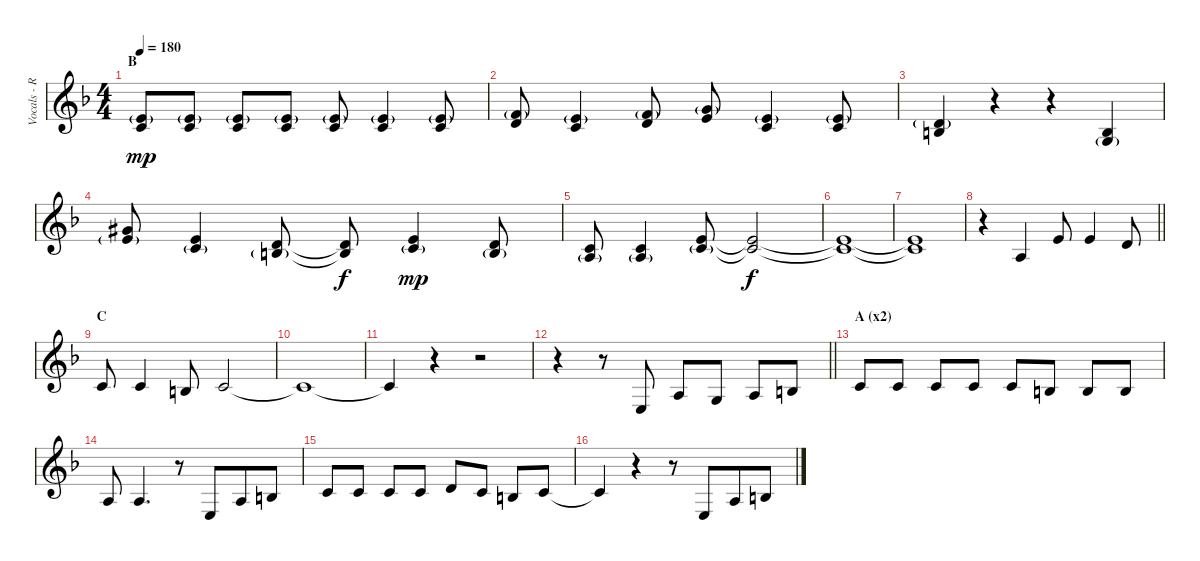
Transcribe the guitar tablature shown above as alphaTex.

\track ("Vocals - Ruki" "Vocals - R") {instrument lead6voice}
\staff {score}
\tuning (B3 Gb3 D3 A2 E2 B1) {hide}
\ts (4 4)
\section ("" "B")
\tempo 180
\clef g2
\ks f
(5.1{g} 6.2).8{dy mp} (5.1{g} 6.2).8 (5.1{g} 6.2).8 (5.1{g} 6.2).8 (5.1{g} 6.2).8 (5.1{g} 6.2).4 (5.1{g} 6.2).8 |
(6.1{g} 8.2).8 (5.1{g} 6.2).4 (6.1{g} 8.2).8 (8.1{g} 10.2).8 (5.1{g} 6.2).4 (5.1{g} 6.2).8 |
(3.1{g} 5.2).4 r.4 r.4 (0.1 1.2{g}).4 |
(9.1{acc #} 10.2{g}).8 (5.1 6.2{g}).4 (3.1 5.2{g}).8 (3.1{t} 5.2{t}).8{dy f} (5.1 6.2{g}).4{dy mp} (3.1 5.2{g}).8 |
(1.1 3.2{g}).8 (1.1 3.2{g}).4 (5.1 6.2{g}).8 (5.1{t} 6.2{t}).2{dy f} |
(5.1{t} 6.2{t}).1 |
(5.1{t} 6.2{t}).1 |
\barLineRight lightlight
r.4 3.2.4 5.1.8 5.1.4 3.1.8 |
\section ("" "C")
1.1.8 1.1.4 0.1.8 1.1.2 |
1.1{t}.1 |
1.1{t}.4 r.4 r.2 |
\barLineRight lightlight
r.4 r.8 2.3.8 3.2.8 1.2.8 3.2.8 0.1.8 |
\section ("" "A (x2)")
1.1.8 1.1.8 1.1.8 1.1.8 1.1.8 0.1.8 0.1.8 0.1.8 |
3.2.8 3.2.4{d} r.8 2.3.8{beam merge} 3.2.8 0.1.8 |
1.1.8 1.1.8 1.1.8 1.1.8 3.1.8 1.1.8 0.1.8 1.1.8 |
1.1{t}.4 r.4 r.8 2.3.8{beam merge} 3.2.8 0.1.8
